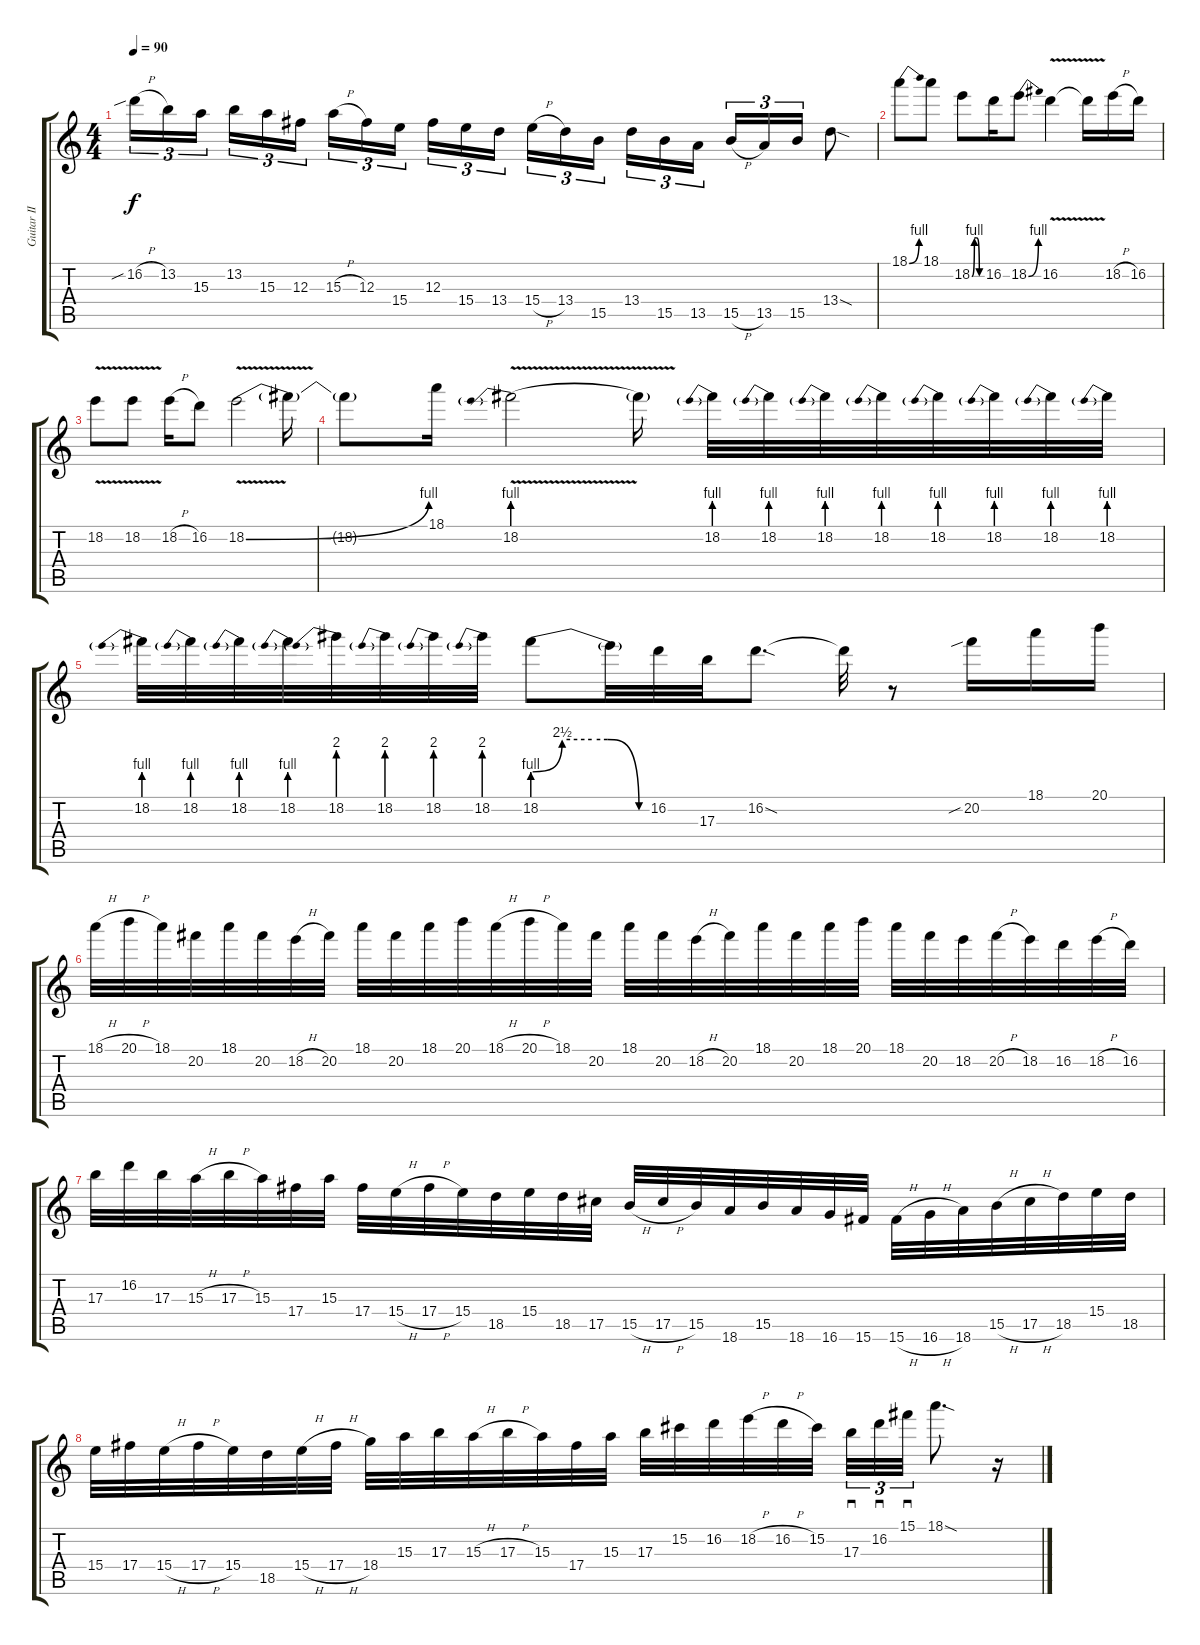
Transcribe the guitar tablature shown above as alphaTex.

\track ("Guitar II (Ron Thal/Buckethead)" "Guitar II ") {instrument overdrivenguitar}
\staff {score tabs}
\tuning (Eb4 Bb3 Gb3 Db3 Ab2 Eb2) {hide}
\ts (4 4)
\tempo 90
\clef g2
\ks c
16.2{sib h}.16{tu (3 2) dy f} 13.2.16{tu (3 2)} 15.3.16{tu (3 2) beam splitsecondary} 13.2.16{tu (3 2)} 15.3.16{tu (3 2)} 12.3.16{tu (3 2)} 15.3{h}.16{tu (3 2)} 12.3.16{tu (3 2)} 15.4.16{tu (3 2) beam splitsecondary} 12.3.16{tu (3 2)} 15.4.16{tu (3 2)} 13.4.16{tu (3 2)} 15.4{h}.16{tu (3 2)} 13.4.16{tu (3 2)} 15.5.16{tu (3 2) beam splitsecondary} 13.4.16{tu (3 2)} 15.5.16{tu (3 2)} 13.5.16{tu (3 2)} 15.5{h}.16{tu (3 2)} 13.5.16{tu (3 2)} 15.5.16{tu (3 2)} 13.4{sod}.8 |
18.1{be (bend 0 0 60 4)}.8 18.1.8 18.2{be (custom 0 0 15 4 30 4 45 0 60 0)}.8 16.2.16 18.2{be (bend 0 0 60 4)}.8 16.2{v}.4 16.2{t}.16 18.2{h}.16 16.2.16 |
18.2{v}.8 18.2{v}.8 18.2{h}.16 16.2.8 18.2{be (bend 0 0 60 4) v}.2 18.2{t}.16 |
18.2{t}.8 18.1.16 18.2{be (prebend 0 4 60 4) v}.2 18.2{t}.16 18.2{be (prebend 0 4 60 4)}.32 18.2{be (prebend 0 4 60 4)}.32 18.2{be (prebend 0 4 60 4)}.32 18.2{be (prebend 0 4 60 4)}.32 18.2{be (prebend 0 4 60 4)}.32 18.2{be (prebend 0 4 60 4)}.32 18.2{be (prebend 0 4 60 4)}.32 18.2{be (prebend 0 4 60 4)}.32 |
18.2{be (prebend 0 4 60 4)}.32 18.2{be (prebend 0 4 60 4)}.32 18.2{be (prebend 0 4 60 4)}.32 18.2{be (prebend 0 4 60 4)}.32 18.2{be (prebend 0 8 60 8)}.32 18.2{be (prebend 0 8 60 8)}.32 18.2{be (prebend 0 8 60 8)}.32 18.2{be (prebend 0 8 60 8)}.32 18.2{be (custom 0 4 15 10 30 10 38 10 54 0 60 0)}.8 18.2{t}.32 16.2.32 17.3.32 16.2{sod}.8{d} 16.2{t}.32 r.8 20.2{sib}.16 18.1.16 20.1.16 |
18.1{h}.32 20.1{h}.32 18.1.32 20.2.32 18.1.32 20.2.32 18.2{h}.32 20.2.32 18.1.32 20.2.32 18.1.32 20.1.32 18.1{h}.32 20.1{h}.32 18.1.32 20.2.32 18.1.32 20.2.32 18.2{h}.32 20.2.32 18.1.32 20.2.32 18.1.32 20.1.32 18.1.32 20.2.32 18.2.32 20.2{h}.32 18.2.32 16.2.32 18.2{h}.32 16.2.32 |
17.3.32 16.2.32 17.3.32 15.3{h}.32 17.3{h}.32 15.3.32 17.4.32 15.3.32 17.4.32 15.4{h}.32 17.4{h}.32 15.4.32 18.5.32 15.4.32 18.5.32 17.5.32 15.5{h}.32 17.5{h}.32 15.5.32 18.6.32 15.5.32 18.6.32 16.6.32 15.6.32 15.6{h}.32 16.6{h}.32 18.6.32 15.5{h}.32 17.5{h}.32 18.5.32 15.4.32 18.5.32 |
15.4.32 17.4.32 15.4{h}.32 17.4{h}.32 15.4.32 18.5.32 15.4{h}.32 17.4{h}.32 18.4.32 15.3.32 17.3.32 15.3{h}.32 17.3{h}.32 15.3.32 17.4.32 15.3.32 17.3.32 15.2.32 16.2.32 18.2{h}.32 16.2{h}.32 15.2.32{beam splitsecondary} 17.3.32{sd tu (3 2)} 16.2.32{sd tu (3 2)} 15.1.32{sd tu (3 2)} 18.1{sod}.8{d} r.16
